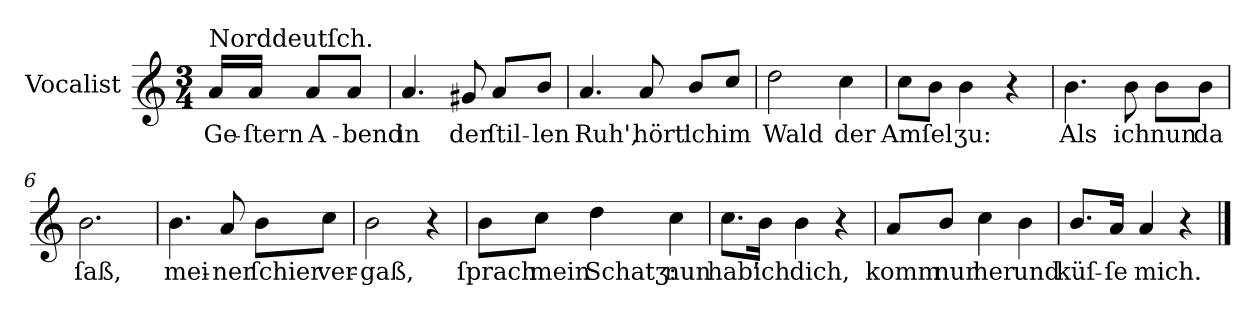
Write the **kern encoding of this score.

**kern	**text
*part1	*part1
*staff1	*staff1
*I"Vocalist	*
*k[]	*
*a:	*
*M3/4	*
=	=
!LO:TX:a:t=Norddeutſch.	!
16aLL	Ge-
16aJJ	-ſtern
8aL	A-
8aJ	-bend
=1	=1
4.a	in
8g#X	der
8aL	ſtil-
8b/J	-len
=2	=2
4.a	Ruh',
8a	hört'
8b/L	ich
8ccJ	im
=3	=3
2dd	Wald
4cc	der
=4	=4
8ccL	Amſel
8bJ	.
4b	ʒu:
4r	.
=5	=5
4.b	Als
8b	ich
8bL	nun
8bJ	da
=6	=6
2.b	ſaß,
=7	=7
4.b	mei-
8a	-ner
8bL	ſchier
8ccJ	ver-
=8	=8
2b	-gaß,
4r	.
=9	=9
8bL	ſprach
8ccJ	mein
4dd	Schatʒ:
4cc	nun
=10	=10
8.ccL	hab'
16bJk	ich
4b	dich,
4r	.
=11	=11
8aL	komm
8b/J	nur
4cc	her
4b	und
=12	=12
8.b/L	küſ-
16aJk	-ſe
4a	mich.
4r	.
==	==
*-	*-
